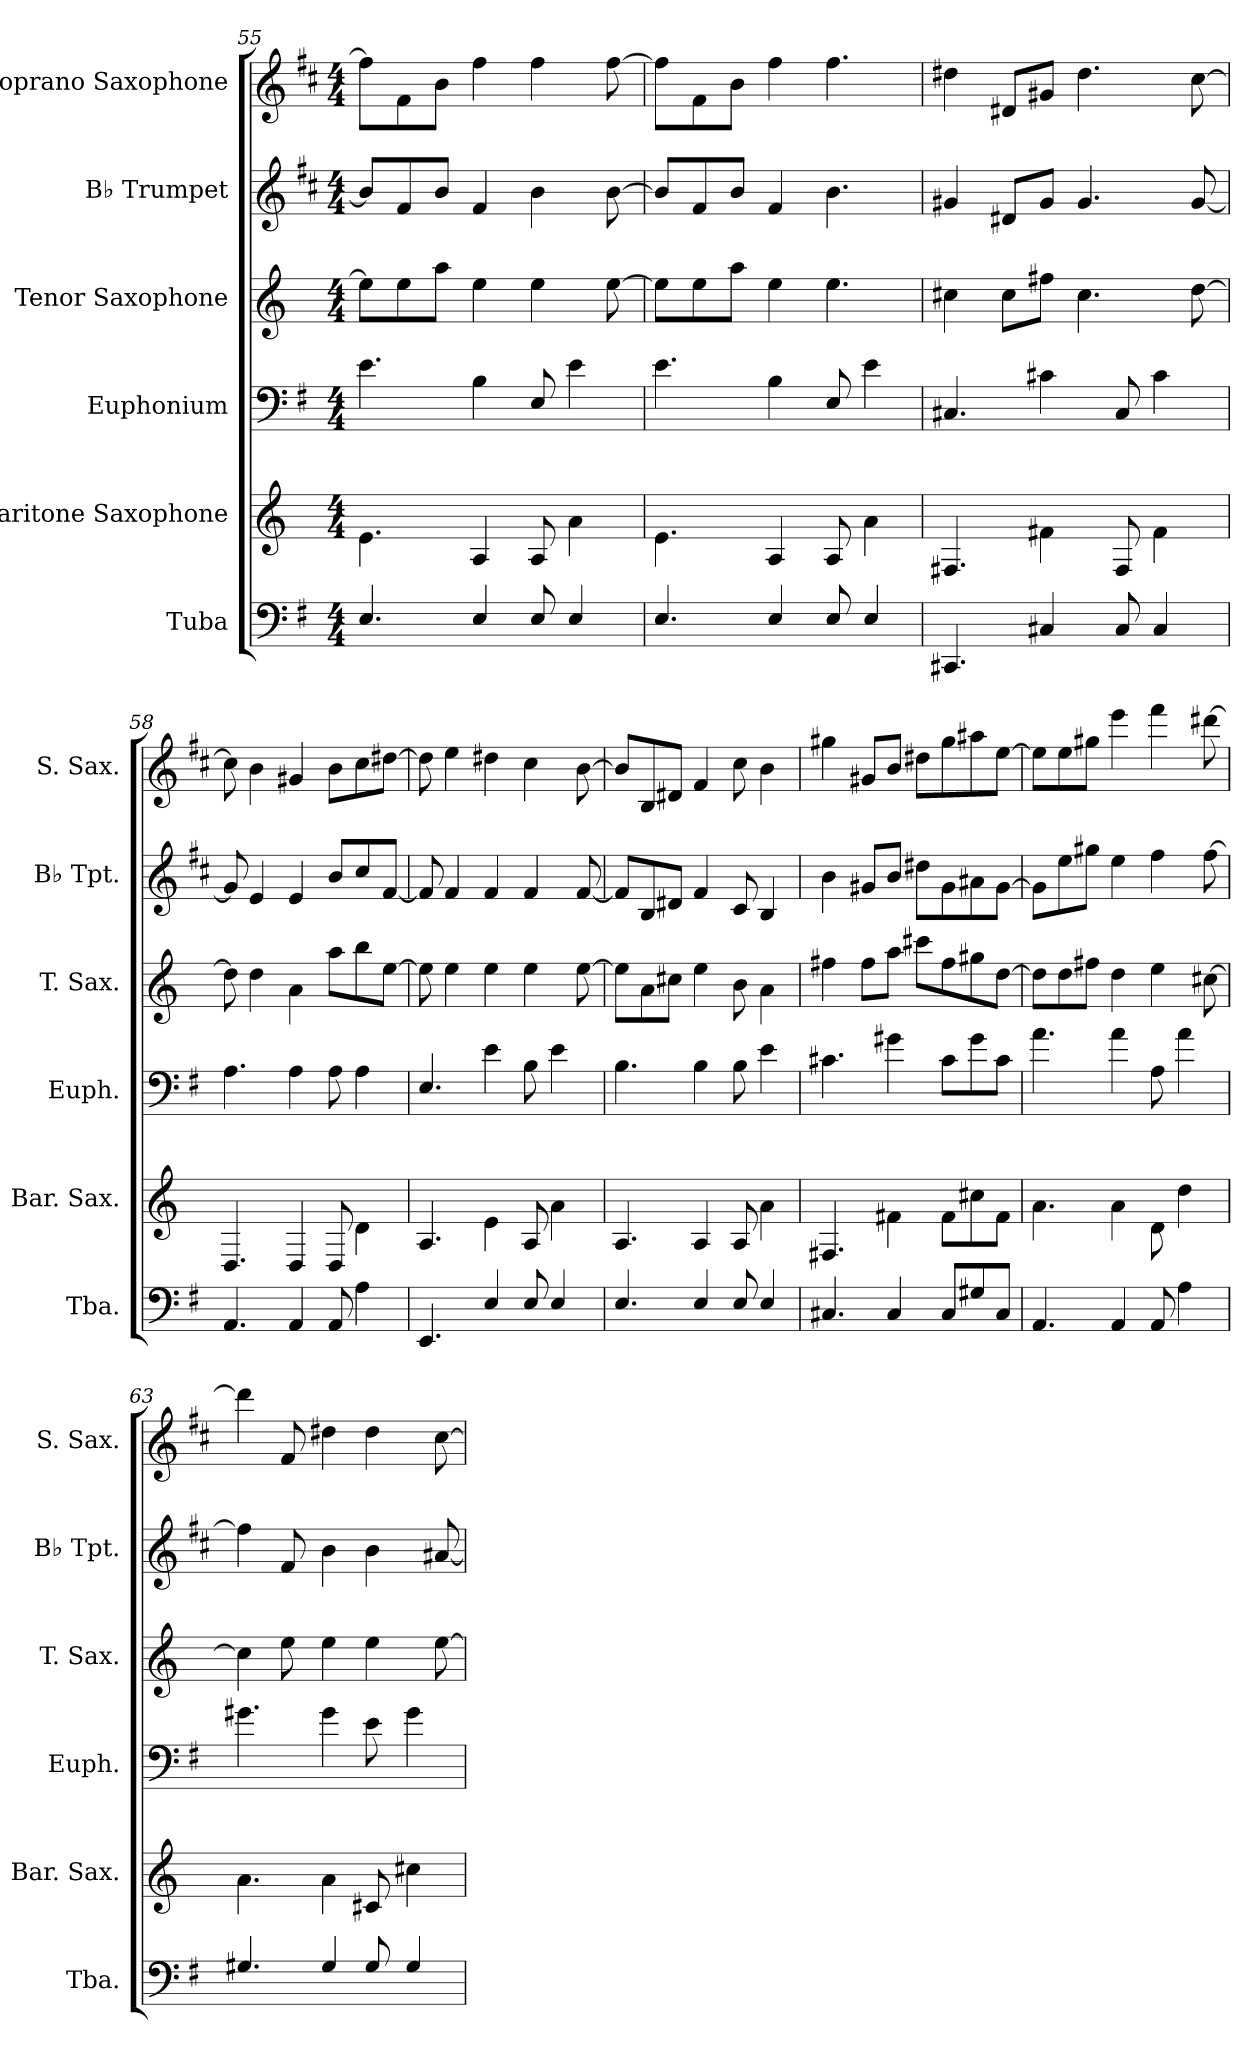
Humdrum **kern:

**kern	**kern	**kern	**kern	**kern	**kern
*part6	*part5	*part4	*part3	*part2	*part1
*staff6	*staff5	*staff4	*staff3	*staff2	*staff1
*I"Tuba	*I"Baritone Saxophone	*I"Euphonium	*I"Tenor Saxophone	*I"B♭ Trumpet	*I"Soprano Saxophone
*I'Tba.	*I'Bar. Sax.	*I'Euph.	*I'T. Sax.	*I'B♭ Tpt.	*I'S. Sax.
*clefF4	*clefG2	*clefF4	*clefG2	*clefG2	*clefG2
*ITrd4c7	*ITrd12c21	*ITrd4c7	*ITrd8c14	*ITrd1c2	*ITrd1c2
*k[]	*k[]	*k[]	*k[]	*k[]	*k[]
*M4/4	*M4/4	*M4/4	*M4/4	*M4/4	*M4/4
=55	=55	=55	=55	=55	=55
4.AA/	4.E\	4.A\	8e\L]	8a/L]	8ee\L]
.	.	.	8e\	8e/	8e\
.	.	.	8a\J	8a/J	8a\J
4AA/	4AA/	4E\	4e\	4e/	4ee\
8AA/	8AA/	8AA/	4e\	4a\	4ee\
4AA/	4A\	4A\	.	.	.
.	.	.	[8e\	[8a\	[8ee\
=56	=56	=56	=56	=56	=56
4.AA/	4.E\	4.A\	8e\L]	8a/L]	8ee\L]
.	.	.	8e\	8e/	8e\
.	.	.	8a\J	8a/J	8a\J
4AA/	4AA/	4E\	4e\	4e/	4ee\
8AA/	8AA/	8AA/	4.e\	4.a\	4.ee\
4AA/	4A\	4A\	.	.	.
!!LO:PB:g=z
=57	=57	=57	=57	=57	=57
4.FFF#X/	4.FF#X/	4.FF#X/	4c#X\	4f#X/	4cc#X\
.	.	.	8c#\L	8c#X/L	8c#X/L
4FF#X/	4F#X\	4F#X\	8f#X\J	8f#/J	8f#X/J
.	.	.	4.c#\	4.f#/	4.cc#\
8FF#/	8FF#/	8FF#/	.	.	.
4FF#/	4F#\	4F#\	.	.	.
.	.	.	[8d\	[8f#/	[8b\
=58	=58	=58	=58	=58	=58
4.DD/	4.DD/	4.D\	8d\]	8f#/]	8b\]
.	.	.	4d\	4d/	4a\
4DD/	4DD/	4D\	4A\	4d/	4f#X/
8DD/	8DD/	8D\	8a\L	8a/L	8a\L
4D\	4D\	4D\	8b\	8b/	8b\
.	.	.	[8e\J	[8e/J	[8cc#X\J
=59	=59	=59	=59	=59	=59
4.AAA/	4.AA/	4.AA/	8e\]	8e/]	8cc#\]
.	.	.	4e\	4e/	4dd\
4AA/	4E\	4A\	4e\	4e/	4cc#X\
8AA/	8AA/	8E\	4e\	4e/	4b\
4AA/	4A\	4A\	.	.	.
.	.	.	[8e\	[8e/	[8a\
=60	=60	=60	=60	=60	=60
4.AA/	4.AA/	4.E\	8e\L]	8e/L]	8a/L]
.	.	.	8A\	8A/	8A/
.	.	.	8c#X\J	8c#X/J	8c#X/J
4AA/	4AA/	4E\	4e\	4e/	4e/
8AA/	8AA/	8E\	8B\	8B/	8b\
4AA/	4A\	4A\	4A\	4A/	4a\
!!LO:LB:g=z
=61	=61	=61	=61	=61	=61
4.FF#X/	4.FF#X/	4.F#X\	4f#X\	4a\	4ff#X\
.	.	.	8f#\L	8f#X/L	8f#X/L
4FF#/	4F#X\	4c#X\	8a\J	8a/J	8a/J
.	.	.	8cc#X\L	8cc#X\L	8cc#X\L
8FF#/L	8F#\L	8F#\L	8f#\	8f#\	8ff#\
8C#X/	8c#X\	8c#\	8g#X\	8g#X\	8gg#X\
8FF#/J	8F#\J	8F#\J	[8d\J	[8f#\J	[8dd\J
=62	=62	=62	=62	=62	=62
4.DD/	4.A\	4.d\	8d\L]	8f#\L]	8dd\L]
.	.	.	8d\	8dd\	8dd\
.	.	.	8f#X\J	8ff#X\J	8ff#X\J
4DD/	4A\	4d\	4d\	4dd\	4ddd\
8DD/	8D\	8D\	4e\	4ee\	4eee\
4D\	4d\	4d\	.	.	.
.	.	.	[8c#X\	[8ee\	[8ccc#X\
=63	=63	=63	=63	=63	=63
4.C#X/	4.A\	4.c#X\	4c#\]	4ee\]	4ccc#\]
.	.	.	8e\	8e/	8e/
4C#/	4A\	4c#\	4e\	4a\	4cc#X\
8C#/	8C#X/	8A\	4e\	4a\	4cc#\
4C#/	4c#X\	4c#\	.	.	.
.	.	.	[8e\	[8g#X/	[8b\
=	=	=	=	=	=
*-	*-	*-	*-	*-	*-
